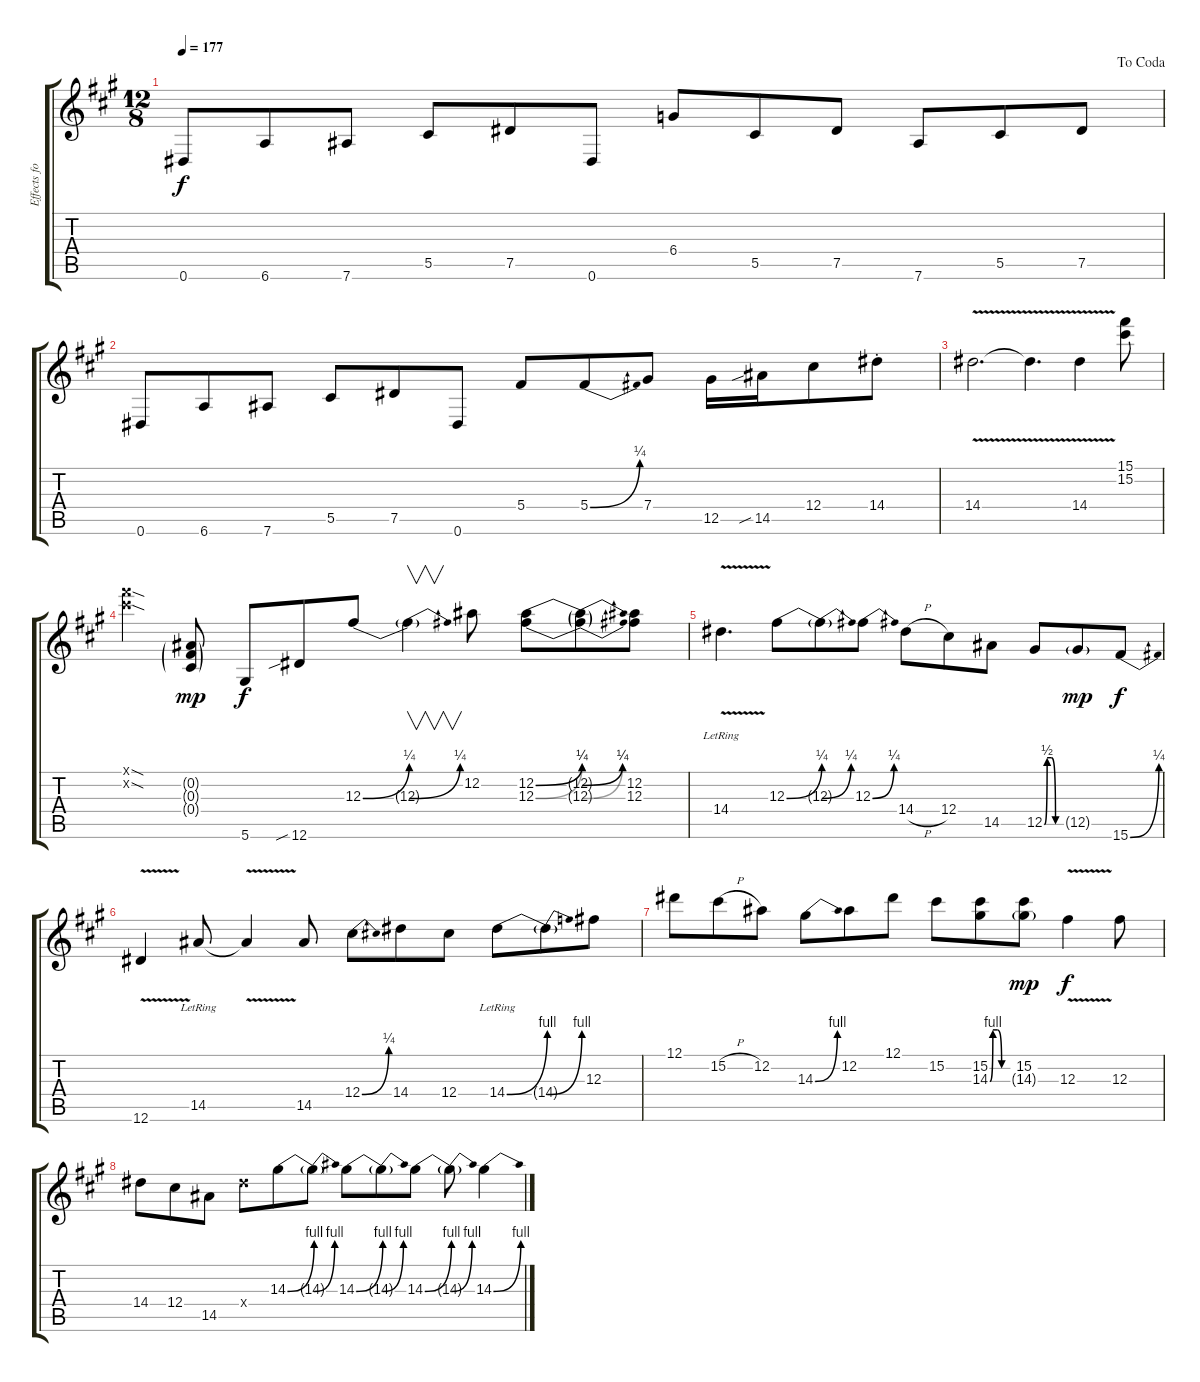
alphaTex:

\track ("Effects for Guitar 1" "Effects fo") {instrument electricguitarjazz}
\staff {score tabs}
\tuning (Eb4 Bb3 Gb3 Db3 Ab2 Eb2) {hide}
\ts (12 8)
\jump dacoda
\tempo 177
\clef g2
\ks a
0.6.8{dy f} 6.6.8 7.6.8 5.5.8 7.5.8 0.6.8 6.4.8 5.5.8 7.5.8 7.6.8 5.5.8 7.5.8 |
0.6.8 6.6.8 7.6.8 5.5.8 7.5.8 0.6.8 5.4.8 5.4{be (bend 0 0 60 1)}.8 7.4.8 12.5.16 14.5{sib}.16 12.4.8 14.4{st}.8 |
14.4{v}.2{d} 14.4{v t}.4{d} 14.4{v}.4 (15.1 15.2).8 |
(15.1{sod x} 15.2{sod x}).4 (0.2{g} 0.3{g} 0.4{g}).8{dy mp} 5.6.8{dy f} 12.6{sib}.8 12.3{be (bend 0 0 60 1)}.8 12.3{be (bend 0 0 60 1) t}.4{v} 12.2.8 (12.2{be (bend 0 0 60 1)} 12.3{be (bend 0 0 60 1)}).8 (12.2{be (bend 0 0 60 1) t} 12.3{be (bend 0 0 60 1) t}).8 (12.2 12.3).8 |
14.4{v lr}.4{d} 12.3{be (bend 0 0 60 1)}.8 12.3{be (bend 0 0 60 1) t}.8 12.3{be (bend 0 0 60 1)}.8 14.4{h}.8 12.4.8 14.5.8 12.5{be (custom 0 0 10 2 25 2 40 0 60 0)}.8 12.5{g}.8{dy mp} 15.6{be (bend 0 0 60 1)}.8{dy f} |
12.6{v}.4 14.5{lr}.8 14.5{v t}.4 14.5.8 12.4{be (bend 0 0 60 1)}.8 14.4.8 12.4.8 14.4{be (bend 0 0 60 4) lr}.8 14.4{be (bend 0 0 60 4) t}.8 12.3.8 |
12.1.8 15.2{h}.8 12.2.8 14.3{be (bend 0 0 60 4)}.8 12.2.8 12.1.8 15.2.8 (15.2 14.3{be (custom 0 0 10 4 25 4 40 0 60 0)}).8 (15.2 14.3{g}).8{dy mp} 12.3{v}.4{dy f} 12.3.8 |
14.4.8 12.4.8 14.5.8 14.4{x}.8 14.3{be (bend 0 0 60 4)}.8 14.3{be (bend 0 0 60 4) t}.8 14.3{be (bend 0 0 60 4)}.8 14.3{be (bend 0 0 60 4) t}.8 14.3{be (bend 0 0 60 4)}.8 14.3{be (bend 0 0 60 4) t}.8 14.3{be (bend 0 0 60 4)}.4
